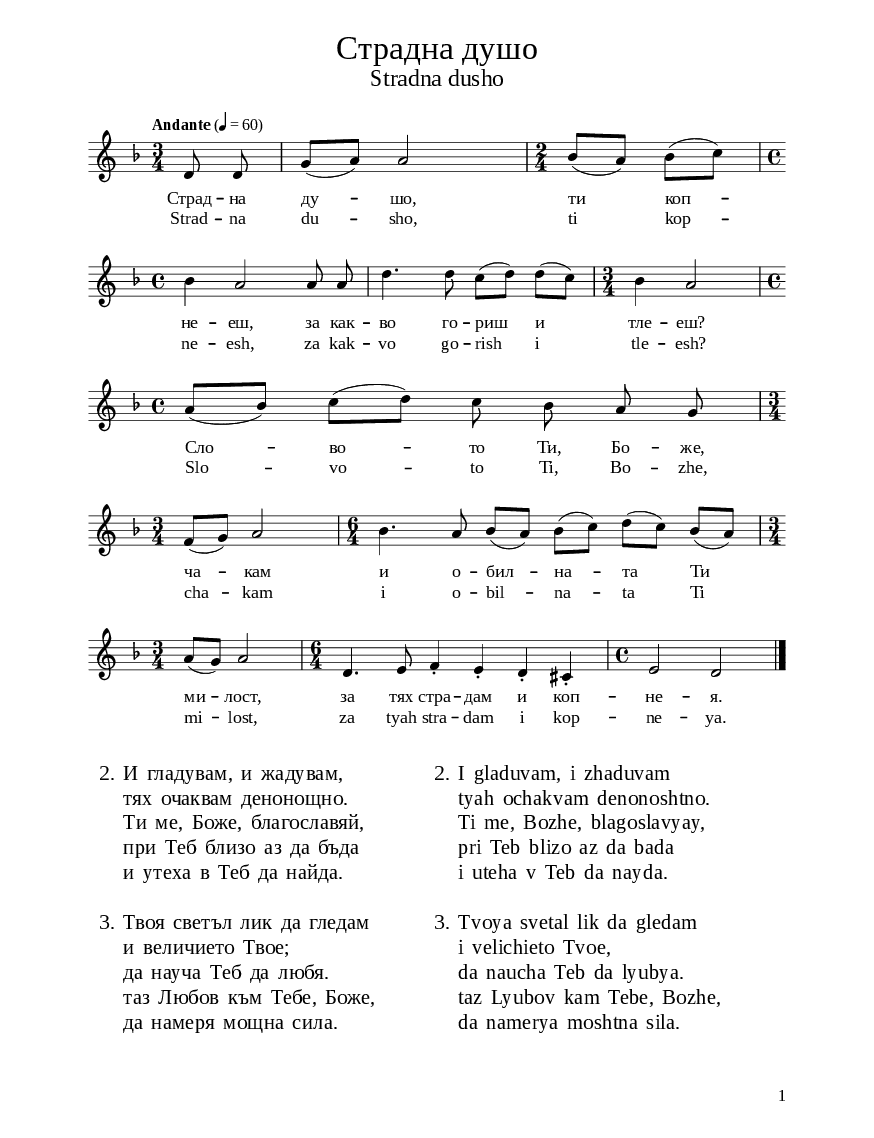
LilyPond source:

\version "2.24.0"

% include paper part and global functions
\include "include/globals.ily"

\bookpart {
  \include "include/bookpart-paper.ily"
  \score {
    \include "include/score-layout.ily"

    \new Voice \absolute {
      \clef treble
      \key d \minor
      \time 3/4
      \tempoFunc "Andante" 4 "60"
      \autoBeamOff
      \partial 4
      d'8 d' | g'8 ([ a' ]) a'2 | \time 2/4 bes'8 ([ a' ])  bes' ([ c'' ])  | \break

      \time 4/4 bes'4 a'2 a'8 a' |
      d''4. d''8 c'' ([ d'' ]) d'' ([ c'' ]) \time 3/4  bes'4 a'2 |\break
      \time 4/4  a'8 ([ bes' ]) c'' ([ d'' ]) c'' bes' a' g' \break |
      \time 3/4  f'8 ([ g' ]) a'2 | \time 6/4  bes'4. a'8 bes' ([ a' ]) bes' ([ c'' ]) d'' ([ c'' ]) bes' ([ a' ]) \break |
      \time 3/4  |a'8 ([ g'8 ]) a'2 | \time 6/4  d'4. e'8 f'4\staccato e'4\staccato d'\staccato cis'\staccato | \time 4/4  e'2 d' | \bar "|." \break

    }

    \addlyrics {
      Страд -- на
      ду -- шо, ти коп -- не -- еш, за как -- во го --
      риш и тле -- еш? Сло -- во -- то Ти, Бо -- же,
      ча -- кам и о -- бил -- на -- та Ти ми -- лост,
      за тях стра -- дам и коп -- не -- я.}
      \addlyrics {
        Strad -- na
        du -- sho, ti kop -- ne -- esh, za kak -- vo go --
        rish i tle -- esh? Slo -- vo -- to Ti, Bo -- zhe,
        cha -- kam i o -- bil -- na -- ta Ti mi -- lost,
        za tyah stra -- dam i kop -- ne -- ya.
      }


      \header {
        title = \titleFunc "Страдна душо" "Stradna dusho"
      }

      \midi{}

    } % score



    \markup \fontsize #bgCoupletFontSize {
      \hspace #1
      \override #`(baseline-skip . ,bgCoupletBaselineSkip)
      \column {
        \line {   2. И гладувам, и жадувам,}

        \line {   "   " тях очаквам денонощно.}

        \line {   "   " Ти ме, Боже, благославяй,}

        \line {   "   " при Теб близо аз да бъда}

        \line {   "   " и утеха в Теб да найда.}
        \line { " " }

        \line {   3. Твоя светъл лик да гледам}

        \line {   "   " и величието Твое;}

        \line {   "   " да науча Теб да любя.}

        \line {   "   " таз Любов към Тебе, Боже,}

        \line {   "   " да намеря мощна сила.}



      }

      \hspace #5
      \override #`(baseline-skip . ,bgCoupletBaselineSkip)
      \column {
        \line {   2. I gladuvam, i zhaduvam }

        \line {   "   "tyah ochakvam denonoshtno.}

        \line {   "   "Ti me, Bozhe, blagoslavyay,}

        \line {   "   "pri Teb blizo az da bada}

        \line {   "   "i uteha v Teb da nayda.}

        \line { " " }

        \line {  3. Tvoya svetal lik da gledam}

        \line {   "   "i velichieto Tvoe,}

        \line {   "   "da naucha Teb da lyubya.}

        \line {   "   "taz Lyubov kam Tebe, Bozhe,}

        \line {   "   "da namerya moshtna sila.}




      } %column
    } % markup

    \pageBreak


    \markup \fontsize #bgCoupletFontSize {
      \hspace #1
      \override #`(baseline-skip . ,bgCoupletBaselineSkip)
      \column {


        \line {   4. Във подвизи – съвършенство}

        \line {   "   " да познавам милостта Ти,}

        \line {   "   " превеликата Ти тайна,}

        \line {   "   " що разкрива на човека}

        \line {   "   " суетата на живота.}
        \line { " " }
        \line {    5. Всичко грешно на Земята}

        \line {   "   " е преходно, мимолетно.}

        \line {   "   " Само Ти си вечен, Боже,}

        \line {   "   " Тебе хвалим, Тебе славим,}

        \line {   "   " Теб ще славят вековете.}

      }

      \hspace #5
      \override #`(baseline-skip . ,bgCoupletBaselineSkip)
      \column {



        \line {  4. Vav podvizi – savarshenstvo}

        \line {   "   "da poznavam milostta Ti,}

        \line {   "   "prevelikata Ti tayna,}

        \line {   "   "shto razkriva na choveka}

        \line {   "   "suetata na zhivota.}

        \line { " " }
        \line {  5. Vsichko greshno na Zemyata}

        \line {   "   "e prehodno, mimoletno.}

        \line {   "   "Samo Ti si vechen, Bozhe:}

        \line {   "   "Tebe hvalim, Tebe slavim,}

        \line {   "   "Teb shte slavyat vekovete.}

      } %column
    } % markup

    \markup \empty-three
    % include foreign translation(s) of the song
    \version "2.22.0"

\markup \fill-line { \fontsize #6 "Leidende Seele" }
\markup \null
\markup \null
\markup \fontsize #+2.5 {
  \hspace #10
  \override #'(baseline-skip . 2)
  \column {
    \line { " " }

    \line {  1.  Leidende Seele, die du dich sehnst:}

    \line {   "   " Wofür brennst und glühst du? }

    \line {   "   "Ich warte auf Dein Wort, oh Gott,}

    \line {   "   "und auf Deine reichliche Barmherzigkeit. }

    \line {   "   "Dafür leide ich, danach sehne ich mich.}

    \line { " " }
    \line {   2.  Und ich hungere und ich dürste, }

    \line {   "   "ich erwarte dies Tag und Nacht. }

    \line {   "   "Segne mich Gott, }

    \line {   "   "auf dass ich Dir nahe bin }

    \line {   "   "und bei Dir Trost finde.}

    \line { " " }
    \line {   3.  Ich schaue Dein lichtvolles Antlitz }

    \line {   "   "und Deine Größe,}

    \line {   "   "auf dass ich Dich lieben lerne. }

    \line {   "   "Möge ich in dieser Liebe Deine machtvolle Kraft finden.}

    \line { " " }
    \line { 4.  In den Heldentaten und der Vollkommenheit }

    \line {   "   "möge ich Deine Barmherzigkeit erkennen,}

    \line {   "   "Dein allmächtiges Geheimnis,}

    \line {   "   "das dem Menschen Eitelkeit des Lebens}

    \line {   "   "offenbart. }

    \line { " " }
    \line {   5. Alles Sündige auf der Erde}

    \line {   "   "ist vergänglich und flüchtig.}

    \line {   "   "Nur Du Gott, bist ewig:}

    \line {   "   "Wir loben Dich, wir lobpreisen Dich,}

    \line {   "   "Dich wird die Ewigkeit lobpreisen.}

  }
}


%{
convert-ly (GNU LilyPond) 2.20.0  convert-ly: Processing `'...
Applying conversion: 2.19.2, 2.19.7, 2.19.11, 2.19.16, 2.19.22,
2.19.24, 2.19.28, 2.19.29, 2.19.32, 2.19.40, 2.19.46, 2.19.49,
2.19.80, 2.20.0
%}


  } % bookpart
